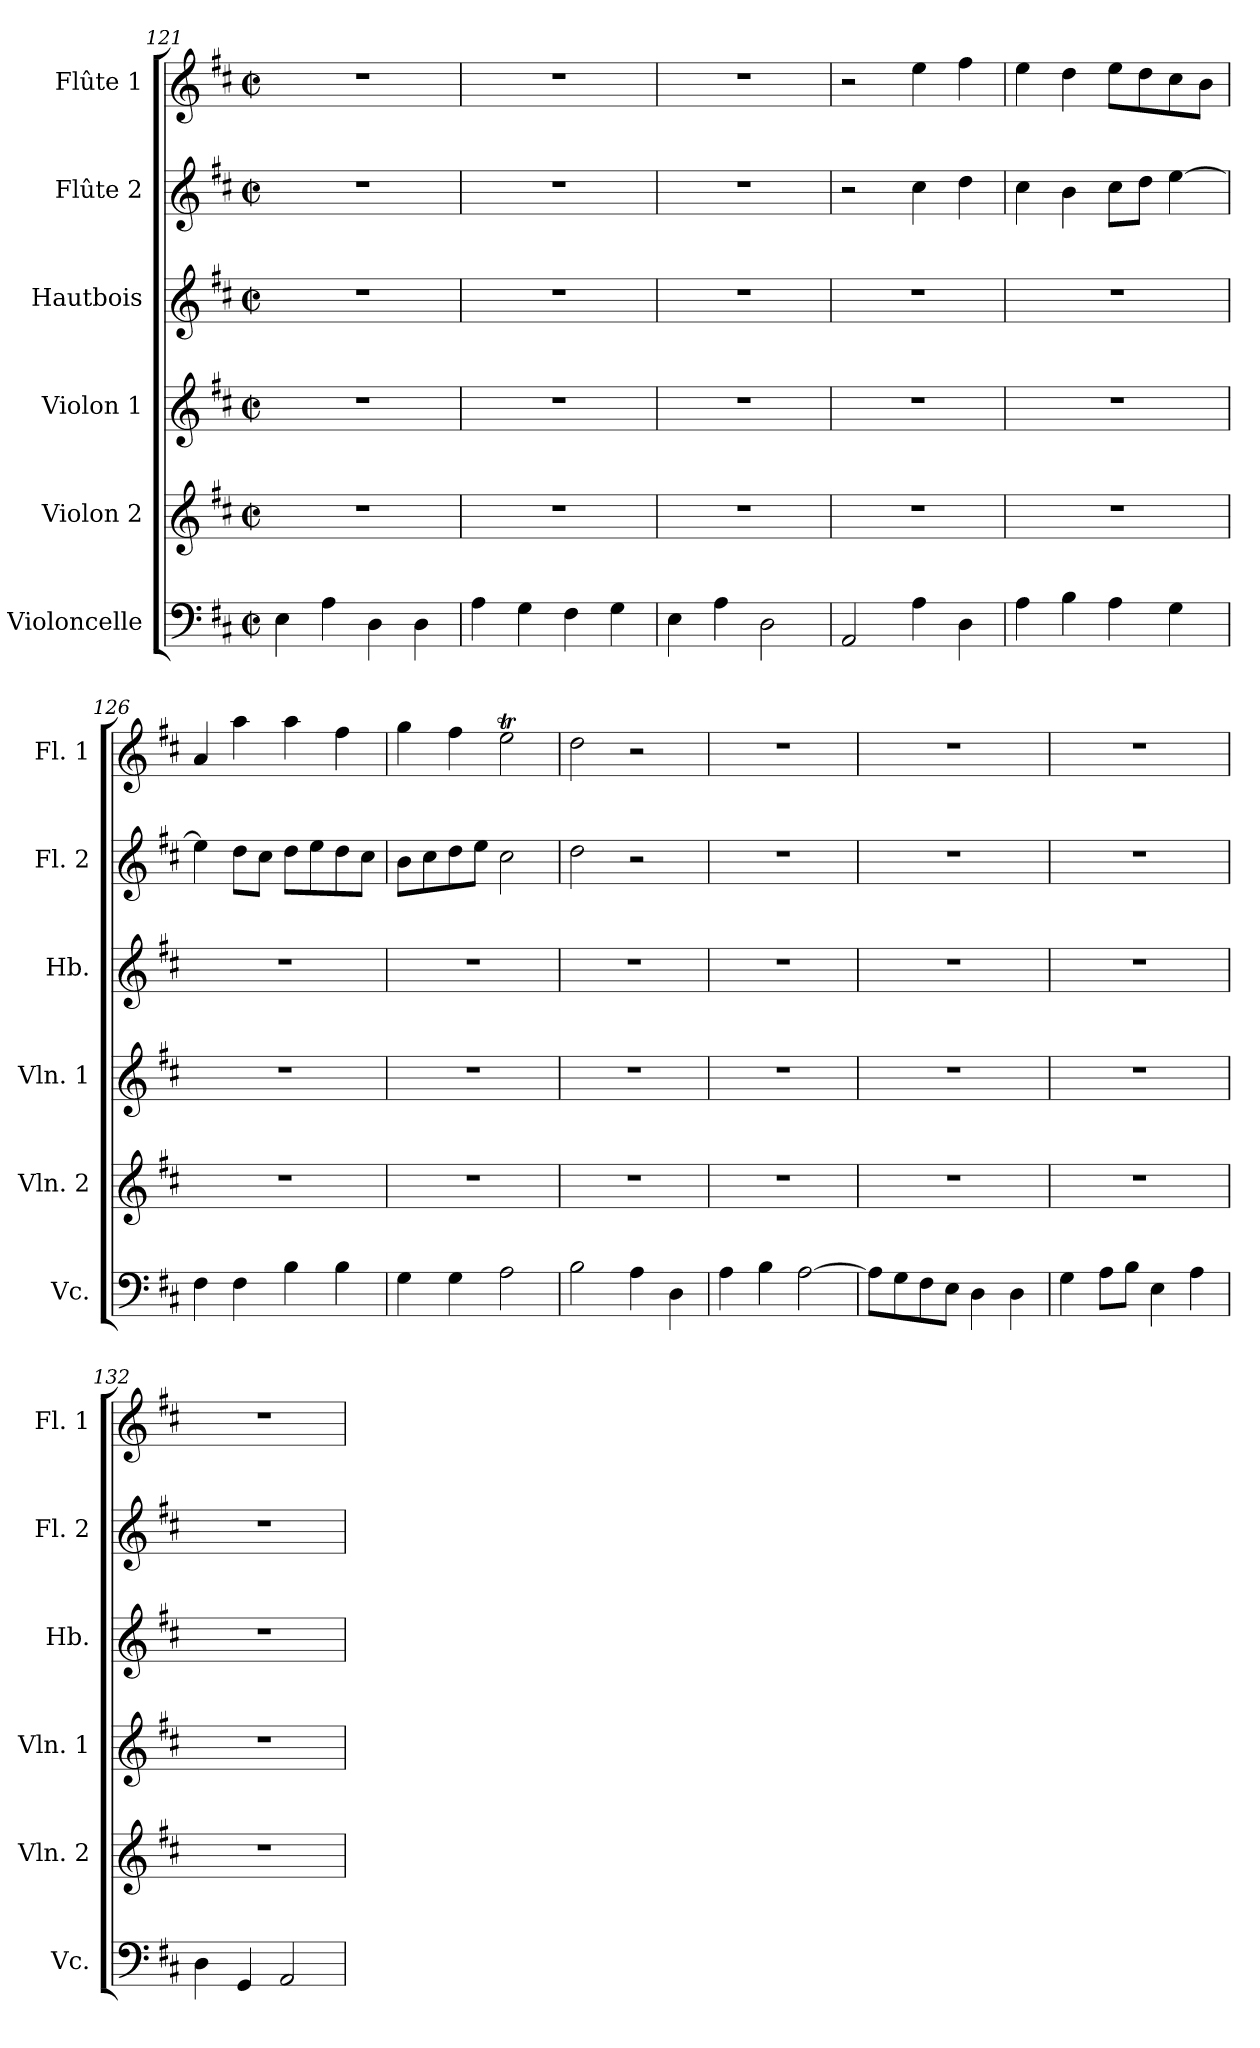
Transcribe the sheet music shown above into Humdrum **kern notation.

**kern	**kern	**kern	**kern	**kern	**kern
*part6	*part5	*part4	*part3	*part2	*part1
*staff6	*staff5	*staff4	*staff3	*staff2	*staff1
*I"Violoncelle	*I"Violon 2	*I"Violon 1	*I"Hautbois	*I"Flûte 2	*I"Flûte 1
*I'Vc.	*I'Vln. 2	*I'Vln. 1	*I'Hb.	*I'Fl. 2	*I'Fl. 1
!!LO:PB:g=z
*clefF4	*clefG2	*clefG2	*clefG2	*clefG2	*clefG2
*k[f#c#]	*k[f#c#]	*k[f#c#]	*k[f#c#]	*k[f#c#]	*k[f#c#]
*D:	*D:	*D:	*D:	*D:	*D:
*M2/2	*M2/2	*M2/2	*M2/2	*M2/2	*M2/2
*met(c|)	*met(c|)	*met(c|)	*met(c|)	*met(c|)	*met(c|)
=121	=121	=121	=121	=121	=121
4E\	1r	1r	1r	1r	1r
4A\	.	.	.	.	.
4D\	.	.	.	.	.
4D\	.	.	.	.	.
=122	=122	=122	=122	=122	=122
4A\	1r	1r	1r	1r	1r
4G\	.	.	.	.	.
4F#\	.	.	.	.	.
4G\	.	.	.	.	.
=123	=123	=123	=123	=123	=123
4E\	1r	1r	1r	1r	1r
4A\	.	.	.	.	.
2D\	.	.	.	.	.
=124	=124	=124	=124	=124	=124
2AA/	1r	1r	1r	2r	2r
4A\	.	.	.	4cc#\	4ee\
4D\	.	.	.	4dd\	4ff#\
!!LO:LB:g=z
=125	=125	=125	=125	=125	=125
4A\	1r	1r	1r	4cc#\	4ee\
4B\	.	.	.	4b\	4dd\
4A\	.	.	.	8cc#\L	8ee\L
.	.	.	.	8dd\J	8dd\
4G\	.	.	.	[4ee\	8cc#\
.	.	.	.	.	8b\J
=126	=126	=126	=126	=126	=126
4F#\	1r	1r	1r	4ee\]	4a/
4F#\	.	.	.	8dd\L	4aa\
.	.	.	.	8cc#\J	.
4B\	.	.	.	8dd\L	4aa\
.	.	.	.	8ee\	.
4B\	.	.	.	8dd\	4ff#\
.	.	.	.	8cc#\J	.
=127	=127	=127	=127	=127	=127
4G\	1r	1r	1r	8b\L	4gg\
.	.	.	.	8cc#\	.
4G\	.	.	.	8dd\	4ff#\
.	.	.	.	8ee\J	.
2A\	.	.	.	2cc#\	2eeT\
=128	=128	=128	=128	=128	=128
2B\	1r	1r	1r	2dd\	2dd\
4A\	.	.	.	2r	2r
4D\	.	.	.	.	.
!!LO:PB:g=z
=129	=129	=129	=129	=129	=129
4A\	1r	1r	1r	1r	1r
4B\	.	.	.	.	.
[2A\	.	.	.	.	.
=130	=130	=130	=130	=130	=130
8A\L]	1r	1r	1r	1r	1r
8G\	.	.	.	.	.
8F#\	.	.	.	.	.
8E\J	.	.	.	.	.
4D\	.	.	.	.	.
4D\	.	.	.	.	.
=131	=131	=131	=131	=131	=131
4G\	1r	1r	1r	1r	1r
8A\L	.	.	.	.	.
8B\J	.	.	.	.	.
4E\	.	.	.	.	.
4A\	.	.	.	.	.
=132	=132	=132	=132	=132	=132
4D\	1r	1r	1r	1r	1r
4GG/	.	.	.	.	.
2AA/	.	.	.	.	.
=	=	=	=	=	=
*-	*-	*-	*-	*-	*-
